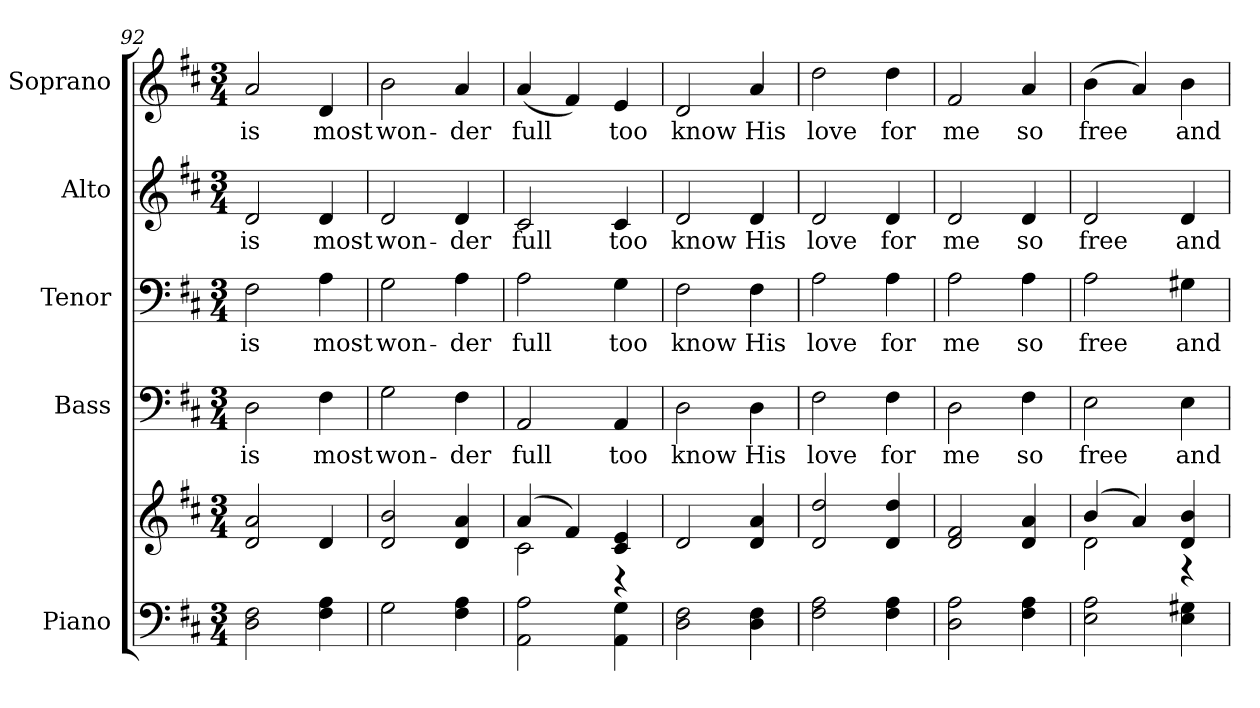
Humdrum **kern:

**kern	**kern	**kern	**text	**kern	**text	**kern	**text	**kern	**text
*part5	*part5	*part4	*part4	*part3	*part3	*part2	*part2	*part1	*part1
*staff6	*staff5	*staff4	*staff4	*staff3	*staff3	*staff2	*staff2	*staff1	*staff1
*I"Piano	*	*I"Bass	*	*I"Tenor	*	*I"Alto	*	*I"Soprano	*
*I'Pno.	*	*I'B.	*	*I'T.	*	*I'A.	*	*I'S.	*
!!LO:PB:g=z
*clefF4	*clefG2	*clefF4	*	*clefF4	*	*clefG2	*	*clefG2	*
*k[f#c#]	*k[f#c#]	*k[f#c#]	*	*k[f#c#]	*	*k[f#c#]	*	*k[f#c#]	*
*D:	*D:	*D:	*	*D:	*	*D:	*	*D:	*
*M3/4	*M3/4	*M3/4	*	*M3/4	*	*M3/4	*	*M3/4	*
=92	=92	=92	=92	=92	=92	=92	=92	=92	=92
!	!	!	!LO:LY:b:color=#000000	!	!	!	!	!	!
!	!	!	!	!	!LO:LY:b:color=#000000	!	!	!	!
!	!	!	!	!	!	!	!LO:LY:b:color=#000000	!	!
!	!	!	!	!	!	!	!	!	!LO:LY:b:color=#000000
2Di\ 2F#i	2di/ 2ai	2Di\	is	2F#i\	is	2di/	is	2ai/	is
!	!	!	!LO:LY:b:color=#000000	!	!	!	!	!	!
!	!	!	!	!	!LO:LY:b:color=#000000	!	!	!	!
!	!	!	!	!	!	!	!LO:LY:b:color=#000000	!	!
!	!	!	!	!	!	!	!	!	!LO:LY:b:color=#000000
4F#i\ 4Ai	4di/	4F#i\	most	4Ai\	most	4di/	most	4di/	most
=93	=93	=93	=93	=93	=93	=93	=93	=93	=93
!	!	!	!LO:LY:b:color=#000000	!	!	!	!	!	!
!	!	!	!	!	!LO:LY:b:color=#000000	!	!	!	!
!	!	!	!	!	!	!	!LO:LY:b:color=#000000	!	!
!	!	!	!	!	!	!	!	!	!LO:LY:b:color=#000000
2Gi\	2di/ 2bi	2Gi\	won-	2Gi\	won-	2di/	won-	2bi\	won-
!	!	!	!LO:LY:b:color=#000000	!	!	!	!	!	!
!	!	!	!	!	!LO:LY:b:color=#000000	!	!	!	!
!	!	!	!	!	!	!	!LO:LY:b:color=#000000	!	!
!	!	!	!	!	!	!	!	!	!LO:LY:b:color=#000000
4F#i\ 4Ai	4di/ 4ai	4F#i\	-der	4Ai\	-der	4di/	-der	4ai/	-der
!!LO:LB:g=z
=94	=94	=94	=94	=94	=94	=94	=94	=94	=94
*	*^	*	*	*	*	*	*	*	*
!	!	!	!	!LO:LY:b:color=#000000	!	!	!	!	!	!
!	!	!	!	!	!	!LO:LY:b:color=#000000	!	!	!	!
!	!	!	!	!	!	!	!	!LO:LY:b:color=#000000	!	!
!	!	!	!	!	!	!	!	!	!	!LO:LY:b:color=#000000
2AAi\ 2Ai	(4ai/	2c#i\	2AAi/	full	2Ai\	full	2c#i/	full	(4ai/	full
.	4f#i/)	.	.	.	.	.	.	.	4f#i/)	.
!	!	!	!	!LO:LY:b:color=#000000	!	!	!	!	!	!
!	!	!	!	!	!	!LO:LY:b:color=#000000	!	!	!	!
!	!	!	!	!	!	!	!	!LO:LY:b:color=#000000	!	!
!	!	!	!	!	!	!	!	!	!	!LO:LY:b:color=#000000
4AAi\ 4Gi	4c#i/ 4ei	4r	4AAi/	too	4Gi\	too	4c#i/	too	4ei/	too
*	*v	*v	*	*	*	*	*	*	*	*
=95	=95	=95	=95	=95	=95	=95	=95	=95	=95
*	*^	*	*	*	*	*	*	*	*
!	!	!	!	!LO:LY:b:color=#000000	!	!	!	!	!	!
*	*v	*v	*	*	*	*	*	*	*	*
*	*^	*	*	*	*	*	*	*	*
!	!	!	!	!	!	!LO:LY:b:color=#000000	!	!	!	!
*	*v	*v	*	*	*	*	*	*	*	*
*	*^	*	*	*	*	*	*	*	*
!	!	!	!	!	!	!	!	!LO:LY:b:color=#000000	!	!
*	*v	*v	*	*	*	*	*	*	*	*
*	*^	*	*	*	*	*	*	*	*
!	!	!	!	!	!	!	!	!	!	!LO:LY:b:color=#000000
*	*v	*v	*	*	*	*	*	*	*	*
2Di\ 2F#i	2di/	2Di\	know	2F#i\	know	2di/	know	2di/	know
!	!	!	!LO:LY:b:color=#000000	!	!	!	!	!	!
!	!	!	!	!	!LO:LY:b:color=#000000	!	!	!	!
!	!	!	!	!	!	!	!LO:LY:b:color=#000000	!	!
!	!	!	!	!	!	!	!	!	!LO:LY:b:color=#000000
4Di\ 4F#i	4di/ 4ai	4Di\	His	4F#i\	His	4di/	His	4ai/	His
!!LO:PB:g=z
=96	=96	=96	=96	=96	=96	=96	=96	=96	=96
!	!	!	!LO:LY:b:color=#000000	!	!	!	!	!	!
!	!	!	!	!	!LO:LY:b:color=#000000	!	!	!	!
!	!	!	!	!	!	!	!LO:LY:b:color=#000000	!	!
!	!	!	!	!	!	!	!	!	!LO:LY:b:color=#000000
2F#i\ 2Ai	2di/ 2ddi	2F#i\	love	2Ai\	love	2di/	love	2ddi\	love
!	!	!	!LO:LY:b:color=#000000	!	!	!	!	!	!
!	!	!	!	!	!LO:LY:b:color=#000000	!	!	!	!
!	!	!	!	!	!	!	!LO:LY:b:color=#000000	!	!
!	!	!	!	!	!	!	!	!	!LO:LY:b:color=#000000
4F#i\ 4Ai	4di/ 4ddi	4F#i\	for	4Ai\	for	4di/	for	4ddi\	for
=97	=97	=97	=97	=97	=97	=97	=97	=97	=97
!	!	!	!LO:LY:b:color=#000000	!	!	!	!	!	!
!	!	!	!	!	!LO:LY:b:color=#000000	!	!	!	!
!	!	!	!	!	!	!	!LO:LY:b:color=#000000	!	!
!	!	!	!	!	!	!	!	!	!LO:LY:b:color=#000000
2Di\ 2Ai	2di/ 2f#i	2Di\	me	2Ai\	me	2di/	me	2f#i/	me
!	!	!	!LO:LY:b:color=#000000	!	!	!	!	!	!
!	!	!	!	!	!LO:LY:b:color=#000000	!	!	!	!
!	!	!	!	!	!	!	!LO:LY:b:color=#000000	!	!
!	!	!	!	!	!	!	!	!	!LO:LY:b:color=#000000
4F#i\ 4Ai	4di/ 4ai	4F#i\	so	4Ai\	so	4di/	so	4ai/	so
!!LO:LB:g=z
=98	=98	=98	=98	=98	=98	=98	=98	=98	=98
*	*^	*	*	*	*	*	*	*	*
!	!	!	!	!LO:LY:b:color=#000000	!	!	!	!	!	!
!	!	!	!	!	!	!LO:LY:b:color=#000000	!	!	!	!
!	!	!	!	!	!	!	!	!LO:LY:b:color=#000000	!	!
!	!	!	!	!	!	!	!	!	!	!LO:LY:b:color=#000000
2Ei\ 2Ai	(4bi/	2di\	2Ei\	free	2Ai\	free	2di/	free	(4bi\	free
.	4ai/)	.	.	.	.	.	.	.	4ai/)	.
!	!	!	!	!LO:LY:b:color=#000000	!	!	!	!	!	!
!	!	!	!	!	!	!LO:LY:b:color=#000000	!	!	!	!
!	!	!	!	!	!	!	!	!LO:LY:b:color=#000000	!	!
!	!	!	!	!	!	!	!	!	!	!LO:LY:b:color=#000000
4Ei\ 4G#Xi	4di/ 4bi	4r	4Ei\	and	4G#Xi\	and	4di/	and	4bi\	and
*	*v	*v	*	*	*	*	*	*	*	*
=	=	=	=	=	=	=	=	=	=
*-	*-	*-	*-	*-	*-	*-	*-	*-	*-
